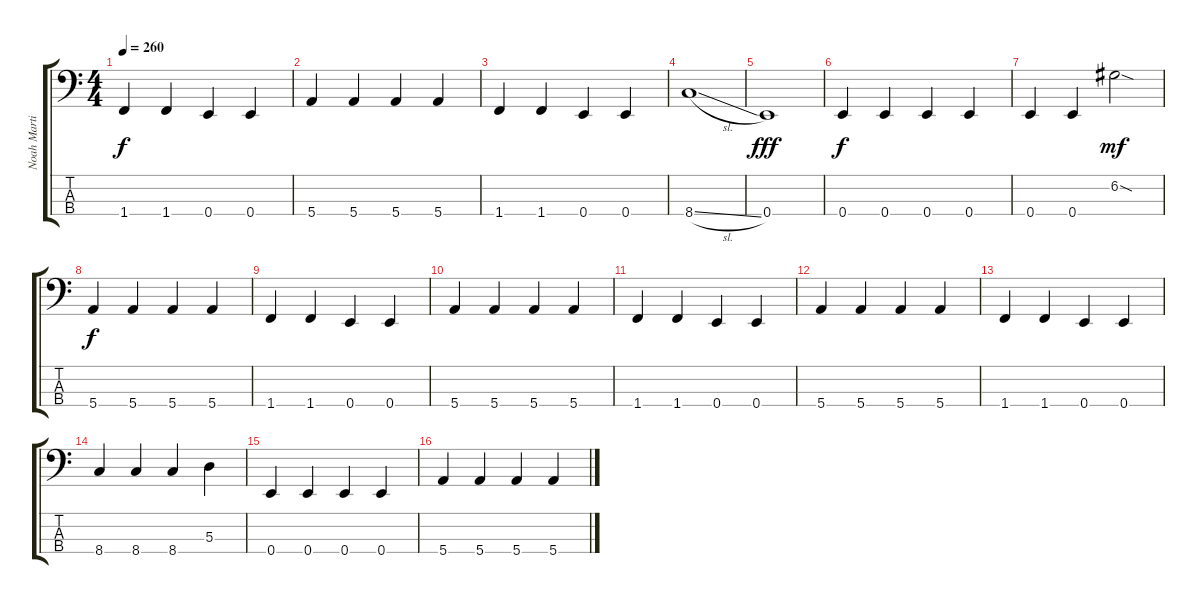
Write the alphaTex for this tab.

\track ("Noah Martin" "Noah Marti") {instrument electricbassfinger}
\staff {score tabs}
\tuning (G2 D2 A1 E1) {hide}
\ts (4 4)
\tempo 260
\clef f4
\ks c
1.4.4{dy f} 1.4.4 0.4.4 0.4.4 |
5.4.4 5.4.4 5.4.4 5.4.4 |
1.4.4 1.4.4 0.4.4 0.4.4 |
8.4{sl}.1 |
0.4.1{dy fff} |
0.4.4{dy f} 0.4.4 0.4.4 0.4.4 |
0.4.4 0.4.4 6.2{sod}.2{dy mf} |
5.4.4{dy f} 5.4.4 5.4.4 5.4.4 |
1.4.4 1.4.4 0.4.4 0.4.4 |
5.4.4 5.4.4 5.4.4 5.4.4 |
1.4.4 1.4.4 0.4.4 0.4.4 |
5.4.4 5.4.4 5.4.4 5.4.4 |
1.4.4 1.4.4 0.4.4 0.4.4 |
8.4.4 8.4.4 8.4.4 5.3.4 |
0.4.4 0.4.4 0.4.4 0.4.4 |
5.4.4 5.4.4 5.4.4 5.4.4
